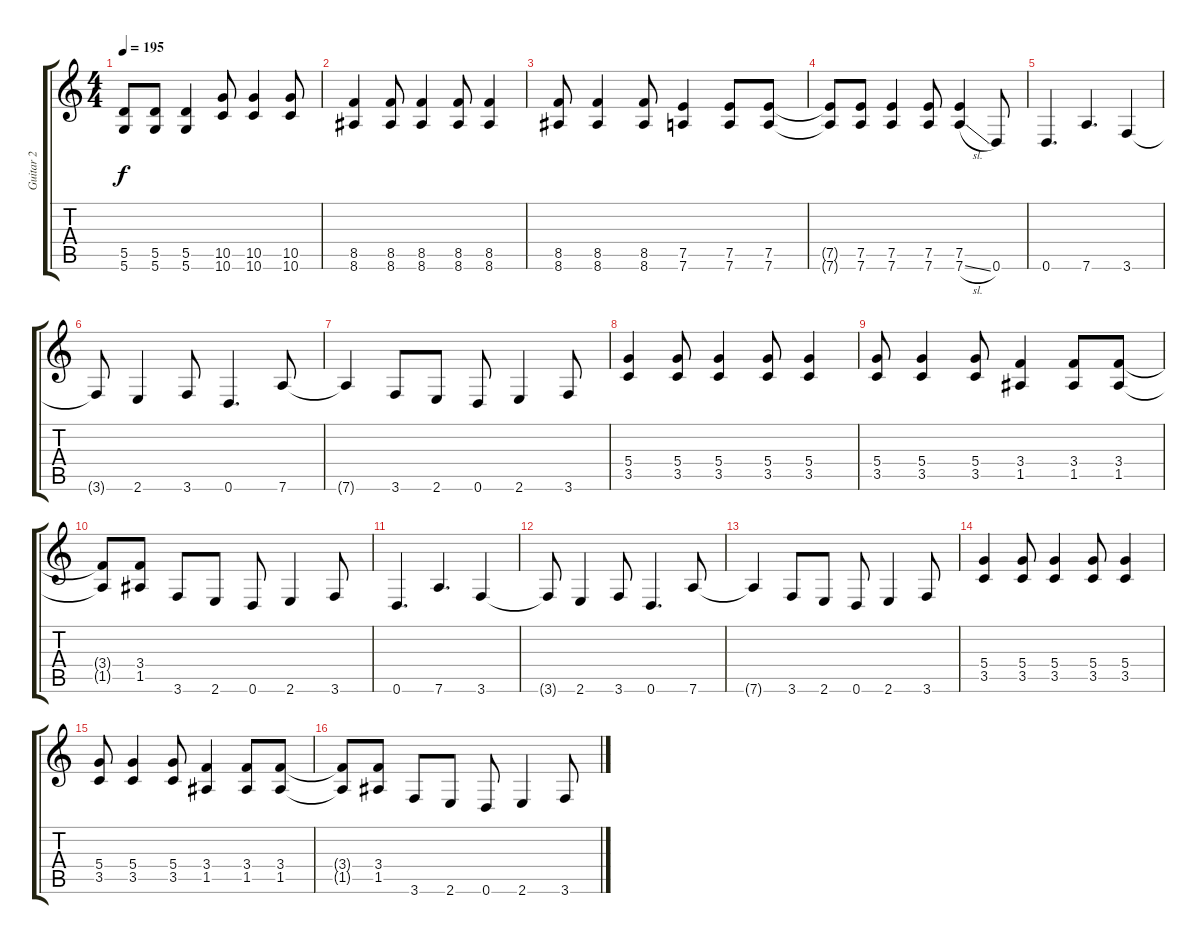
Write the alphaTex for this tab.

\track ("Guitar 2" "Guitar 2") {instrument distortionguitar}
\staff {score tabs}
\tuning (E4 B3 G3 D3 A2 D2) {hide}
\ts (4 4)
\tempo 195
\clef g2
\ks c
(5.5{t} 5.6{t}).8{dy f} (5.5 5.6).8 (5.5 5.6).4 (10.5 10.6).8 (10.5 10.6).4 (10.5 10.6).8 |
(8.5 8.6).4 (8.5 8.6).8 (8.5 8.6).4 (8.5 8.6).8 (8.5 8.6).4 |
(8.5 8.6).8 (8.5 8.6).4 (8.5 8.6).8 (7.5 7.6).4 (7.5 7.6).8 (7.5 7.6).8 |
(7.5{t} 7.6{t}).8 (7.5 7.6).8 (7.5 7.6).4 (7.5 7.6).8 (7.5 7.6{sl}).4 0.6.8 |
0.6.4{d} 7.6.4{d} 3.6.4 |
3.6{t}.8 2.6.4 3.6.8 0.6.4{d} 7.6.8 |
7.6{t}.4 3.6.8 2.6.8 0.6.8 2.6.4 3.6.8 |
(5.4 3.5).4 (5.4 3.5).8 (5.4 3.5).4 (5.4 3.5).8 (5.4 3.5).4 |
(5.4 3.5).8 (5.4 3.5).4 (5.4 3.5).8 (3.4 1.5).4 (3.4 1.5).8 (3.4 1.5).8 |
(3.4{t} 1.5{t}).8 (3.4 1.5).8 3.6.8 2.6.8 0.6.8 2.6.4 3.6.8 |
0.6.4{d} 7.6.4{d} 3.6.4 |
3.6{t}.8 2.6.4 3.6.8 0.6.4{d} 7.6.8 |
7.6{t}.4 3.6.8 2.6.8 0.6.8 2.6.4 3.6.8 |
(5.4 3.5).4 (5.4 3.5).8 (5.4 3.5).4 (5.4 3.5).8 (5.4 3.5).4 |
(5.4 3.5).8 (5.4 3.5).4 (5.4 3.5).8 (3.4 1.5).4 (3.4 1.5).8 (3.4 1.5).8 |
(3.4{t} 1.5{t}).8 (3.4 1.5).8 3.6.8 2.6.8 0.6.8 2.6.4 3.6.8
